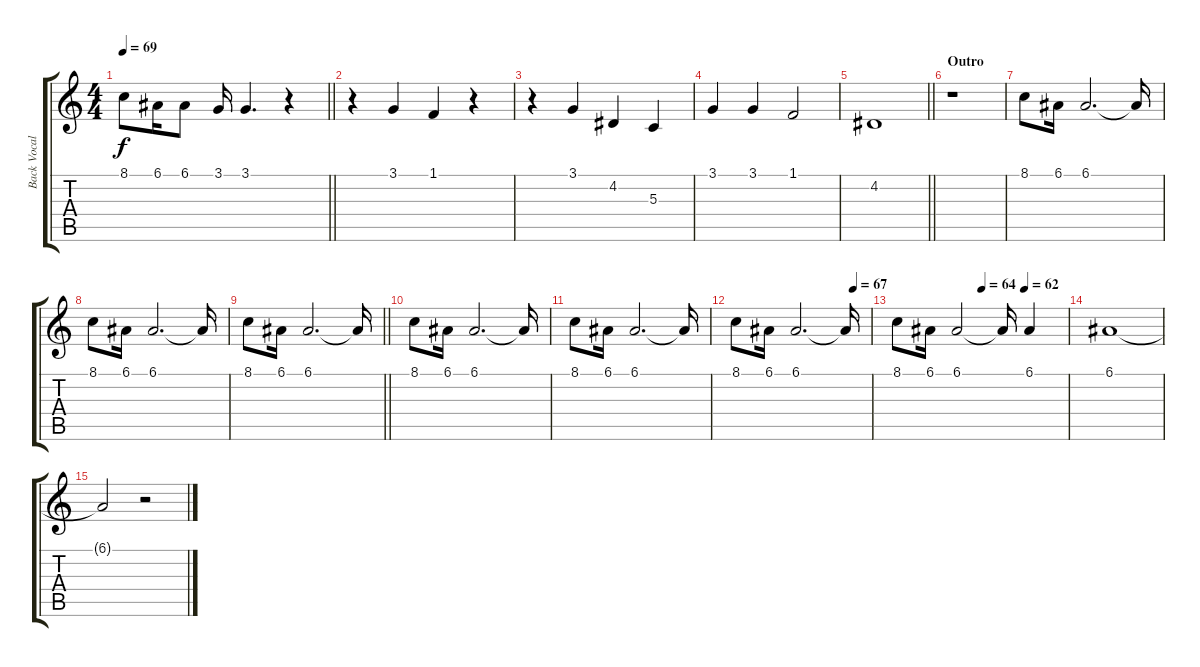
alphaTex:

\track ("Back Vocals: Band" "Back Vocal") {instrument choiraahs}
\staff {score tabs}
\tuning (E4 B3 G3 D3 A2 E2) {hide}
\ts (4 4)
\tempo 69
\clef g2
\barLineRight lightlight
\ks c
8.1.8{dy f} 6.1.16 6.1.8 3.1.16 3.1.4{d} r.4 |
r.4 3.1.4 1.1.4 r.4 |
r.4 3.1.4 4.2.4 5.3.4 |
3.1.4 3.1.4 1.1.2 |
\barLineRight lightlight
4.2.1 |
\section ("" "Outro")
r.1 |
8.1.8 6.1.16 6.1.2{d} 6.1{t}.16 |
8.1.8 6.1.16 6.1.2{d} 6.1{t}.16 |
\barLineRight lightlight
8.1.8 6.1.16 6.1.2{d} 6.1{t}.16 |
8.1.8 6.1.16 6.1.2{d} 6.1{t}.16 |
8.1.8 6.1.16 6.1.2{d} 6.1{t}.16 |
\tempo (67 0.875)
8.1.8 6.1.16 6.1.2{d} 6.1{t}.16 |
\tempo (64 0.5)
\tempo (62 0.75)
8.1.8 6.1.16 6.1.2 6.1{t}.16 6.1.4 |
6.1.1 |
6.1{t}.2 r.2
